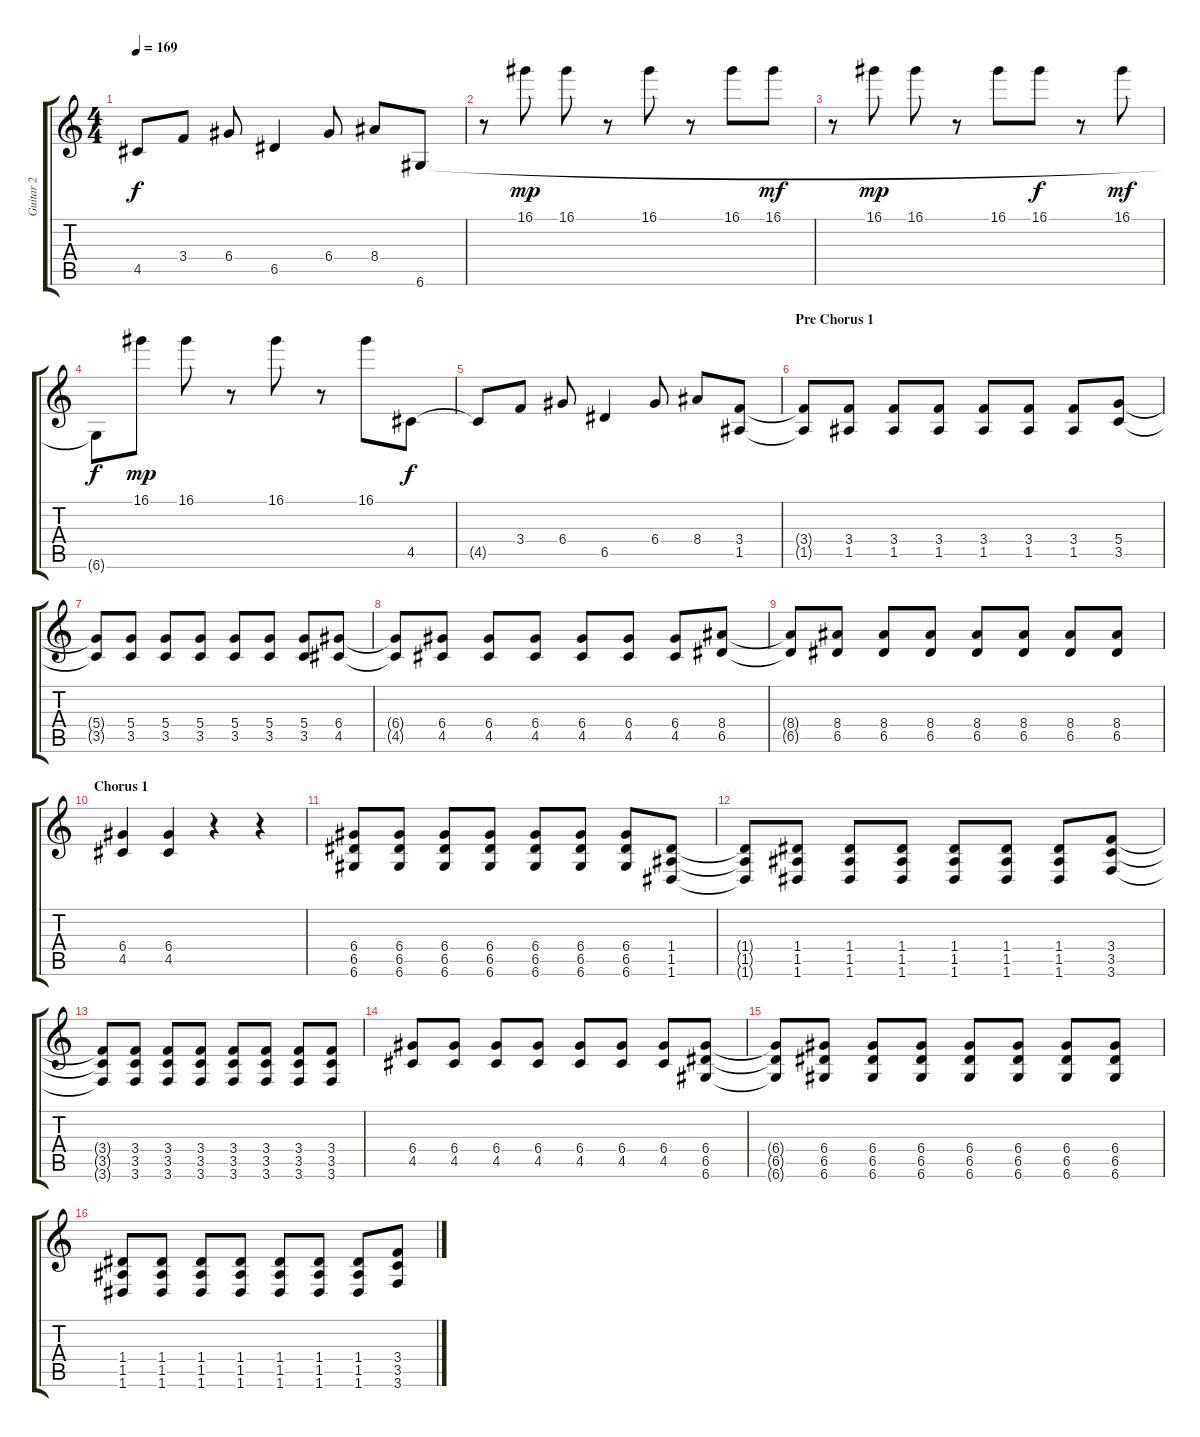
\track ("Guitar 2" "Guitar 2") {instrument distortionguitar}
\staff {score tabs}
\tuning (E4 B3 G3 D3 A2 D2) {hide}
\ts (4 4)
\tempo 169
\clef g2
\ks c
4.5{t}.8{dy f} 3.4.8 6.4.8 6.5.4 6.4.8 8.4.8 6.6.8 |
r.8 16.1.8{dy mp} 16.1.8 r.8 16.1.8{balance 0} r.8 16.1.8 16.1.8{dy mf} |
r.8 16.1.8{dy mp balance 16} 16.1.8 r.8 16.1.8{balance 0} 16.1.8{dy f} r.8{balance 16} 16.1.8{dy mf} |
6.6{t}.8{dy f} 16.1.8{dy mp} 16.1.8 r.8 16.1.8{balance 0} r.8 16.1.8 4.5.8{dy f balance 16} |
4.5{t}.8 3.4.8 6.4.8 6.5.4 6.4.8 8.4.8 (3.4 1.5).8 |
\section ("" "Pre Chorus 1")
(3.4{t} 1.5{t}).8 (3.4 1.5).8 (3.4 1.5).8 (3.4 1.5).8 (3.4 1.5).8 (3.4 1.5).8 (3.4 1.5).8 (5.4 3.5).8 |
(5.4{t} 3.5{t}).8 (5.4 3.5).8 (5.4 3.5).8 (5.4 3.5).8 (5.4 3.5).8 (5.4 3.5).8 (5.4 3.5).8 (6.4 4.5).8 |
(6.4{t} 4.5{t}).8 (6.4 4.5).8 (6.4 4.5).8 (6.4 4.5).8 (6.4 4.5).8 (6.4 4.5).8 (6.4 4.5).8 (8.4 6.5).8 |
(8.4{t} 6.5{t}).8 (8.4 6.5).8 (8.4 6.5).8 (8.4 6.5).8 (8.4 6.5).8 (8.4 6.5).8 (8.4 6.5).8 (8.4 6.5).8 |
\section ("" "Chorus 1")
(6.4 4.5).4 (6.4 4.5).4 r.4 r.4 |
(6.4 6.5 6.6).8 (6.4 6.5 6.6).8 (6.4 6.5 6.6).8 (6.4 6.5 6.6).8 (6.4 6.5 6.6).8 (6.4 6.5 6.6).8 (6.4 6.5 6.6).8 (1.4 1.5 1.6).8 |
(1.4{t} 1.5{t} 1.6{t}).8 (1.4 1.5 1.6).8 (1.4 1.5 1.6).8 (1.4 1.5 1.6).8 (1.4 1.5 1.6).8 (1.4 1.5 1.6).8 (1.4 1.5 1.6).8 (3.4 3.5 3.6).8 |
(3.4{t} 3.5{t} 3.6{t}).8 (3.4 3.5 3.6).8 (3.4 3.5 3.6).8 (3.4 3.5 3.6).8 (3.4 3.5 3.6).8 (3.4 3.5 3.6).8 (3.4 3.5 3.6).8 (3.4 3.5 3.6).8 |
(6.4 4.5).8 (6.4 4.5).8 (6.4 4.5).8 (6.4 4.5).8 (6.4 4.5).8 (6.4 4.5).8 (6.4 4.5).8 (6.4 6.5 6.6).8 |
(6.4{t} 6.5{t} 6.6{t}).8 (6.4 6.5 6.6).8 (6.4 6.5 6.6).8 (6.4 6.5 6.6).8 (6.4 6.5 6.6).8 (6.4 6.5 6.6).8 (6.4 6.5 6.6).8 (6.4 6.5 6.6).8 |
(1.4 1.5 1.6).8 (1.4 1.5 1.6).8 (1.4 1.5 1.6).8 (1.4 1.5 1.6).8 (1.4 1.5 1.6).8 (1.4 1.5 1.6).8 (1.4 1.5 1.6).8 (3.4 3.5 3.6).8
